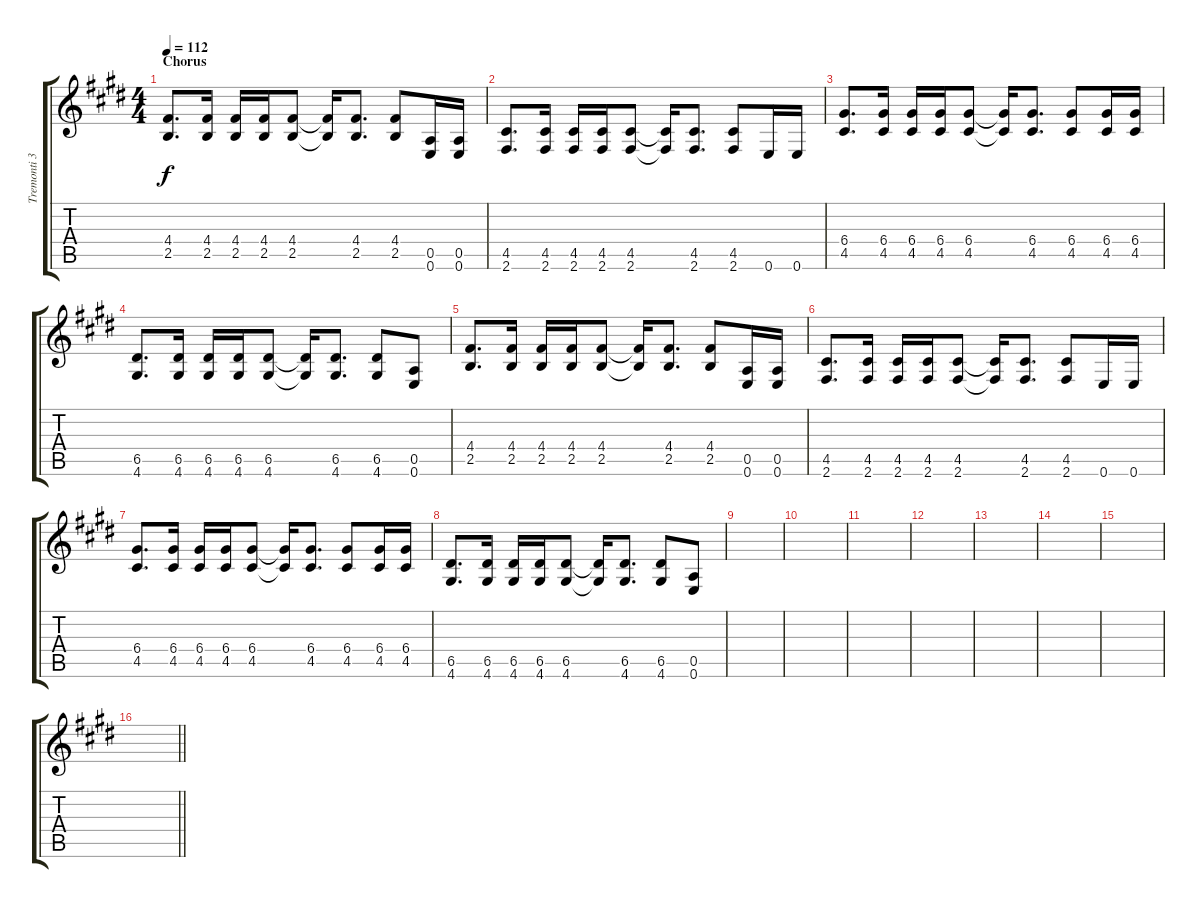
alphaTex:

\track ("Tremonti 3" "Tremonti 3") {instrument overdrivenguitar}
\staff {score tabs}
\tuning (E4 B3 G3 D3 A2 E2) {hide}
\ts (4 4)
\section ("" "Chorus")
\tempo 112
\clef g2
\ks c#minor
(4.4 2.5).8{d dy f} (4.4 2.5).16 (4.4 2.5).16 (4.4 2.5).16 (4.4 2.5).8 (4.4{t} 2.5{t}).16 (4.4 2.5).8{d} (4.4 2.5).8 (0.5 0.6).16 (0.5 0.6).16 |
(4.5 2.6).8{d} (4.5 2.6).16 (4.5 2.6).16 (4.5 2.6).16 (4.5 2.6).8 (4.5{t} 2.6{t}).16 (4.5 2.6).8{d} (4.5 2.6).8 0.6.16 0.6.16 |
(6.4 4.5).8{d} (6.4 4.5).16 (6.4 4.5).16 (6.4 4.5).16 (6.4 4.5).8 (6.4{t} 4.5{t}).16 (6.4 4.5).8{d} (6.4 4.5).8 (6.4 4.5).16 (6.4 4.5).16 |
(6.5 4.6).8{d} (6.5 4.6).16 (6.5 4.6).16 (6.5 4.6).16 (6.5 4.6).8 (6.5{t} 4.6{t}).16 (6.5 4.6).8{d} (6.5 4.6).8 (0.5 0.6).8 |
(4.4 2.5).8{d} (4.4 2.5).16 (4.4 2.5).16 (4.4 2.5).16 (4.4 2.5).8 (4.4{t} 2.5{t}).16 (4.4 2.5).8{d} (4.4 2.5).8 (0.5 0.6).16 (0.5 0.6).16 |
(4.5 2.6).8{d} (4.5 2.6).16 (4.5 2.6).16 (4.5 2.6).16 (4.5 2.6).8 (4.5{t} 2.6{t}).16 (4.5 2.6).8{d} (4.5 2.6).8 0.6.16 0.6.16 |
(6.4 4.5).8{d} (6.4 4.5).16 (6.4 4.5).16 (6.4 4.5).16 (6.4 4.5).8 (6.4{t} 4.5{t}).16 (6.4 4.5).8{d} (6.4 4.5).8 (6.4 4.5).16 (6.4 4.5).16 |
(6.5 4.6).8{d} (6.5 4.6).16 (6.5 4.6).16 (6.5 4.6).16 (6.5 4.6).8 (6.5{t} 4.6{t}).16 (6.5 4.6).8{d} (6.5 4.6).8 (0.5 0.6).8 |
|
|
|
|
|
|
|
\barLineRight lightlight
